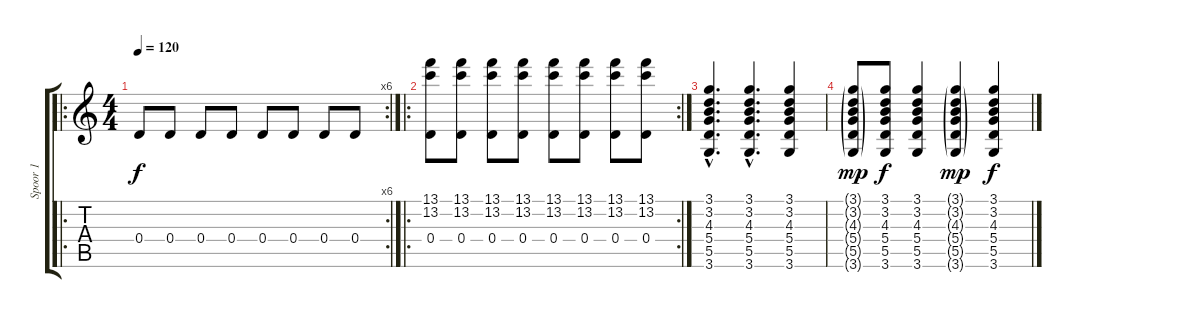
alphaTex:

\track ("Spoor 1" "Spoor 1") {instrument distortionguitar}
\staff {score tabs}
\tuning (E4 B3 G3 D3 A2 E2) {hide}
\ro
\rc 6
\ts (4 4)
\tempo 120
\clef g2
\ks c
0.4.8{dy f} 0.4.8 0.4.8 0.4.8 0.4.8 0.4.8 0.4.8 0.4.8 |
\ro
\rc 2
(13.1 13.2 0.4).8 (13.1 13.2 0.4).8 (13.1 13.2 0.4).8 (13.1 13.2 0.4).8 (13.1 13.2 0.4).8 (13.1 13.2 0.4).8 (13.1 13.2 0.4).8 (13.1 13.2 0.4).8 |
(3.1{hac} 3.2{hac} 4.3{hac} 5.4{hac} 5.5{hac} 3.6{hac}).4{d} (3.1{hac} 3.2{hac} 4.3{hac} 5.4{hac} 5.5{hac} 3.6{hac}).4{d} (3.1 3.2 4.3 5.4 5.5 3.6).4 |
(3.1{g} 3.2{g} 4.3{g} 5.4{g} 5.5{g} 3.6{g}).8{dy mp} (3.1 3.2 4.3 5.4 5.5 3.6).8{dy f} (3.1 3.2 4.3 5.4 5.5 3.6).4 (3.1{g} 3.2{g} 4.3{g} 5.4{g} 5.5{g} 3.6{g}).4{dy mp} (3.1 3.2 4.3 5.4 5.5 3.6).4{dy f}
